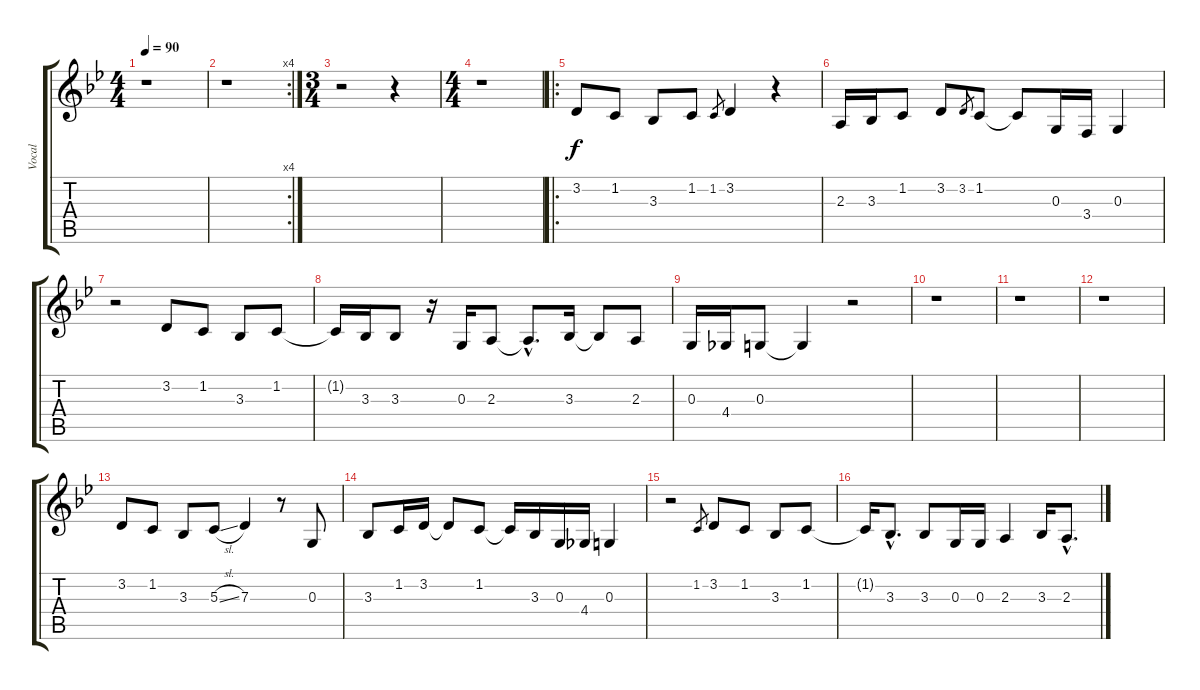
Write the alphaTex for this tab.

\track ("Vocal" "Vocal") {instrument flute}
\staff {score tabs}
\tuning (E4 B3 G3 D3 A2 E2) {hide}
\ts (4 4)
\tempo 90
\clef g2
\ks bb
r.1{dy f instrument flute} |
\rc 4
r.1 |
\ts (3 4)
r.2 r.4 |
\ts (4 4)
r.1 |
\ro
3.2.8 1.2.8 3.3.8 1.2.8 1.2.8{gr} 3.2.4 r.4 |
2.3.16 3.3.16 1.2.8 3.2.8 3.2.8{gr} 1.2.8 1.2{t}.8 0.3.16 3.4.16 0.3.4 |
r.2 3.2.8 1.2.8 3.3.8 1.2.8 |
1.2{t}.16 3.3.16 3.3.8 r.16 0.3.16 2.3.8 2.3{hac t}.8{d} 3.3.16 3.3{t}.8 2.3.8 |
0.3.16 4.4.16 0.3.8 0.3{t}.4 r.2 |
r.1 |
r.1 |
r.1 |
3.2.8 1.2.8 3.3.8 5.3{sl}.8 7.3.4 r.8 0.3.8 |
3.3.8 1.2.16 3.2.16 3.2{t}.8 1.2.8 1.2{t}.16 3.3.16 0.3.16 4.4.16 0.3.4 |
r.2 1.2.8{gr} 3.2.8 1.2.8 3.3.8 1.2.8 |
1.2{t}.16 3.3{hac}.8{d} 3.3.8 0.3.16 0.3.16 2.3.4 3.3.16 2.3{hac}.8{d}
